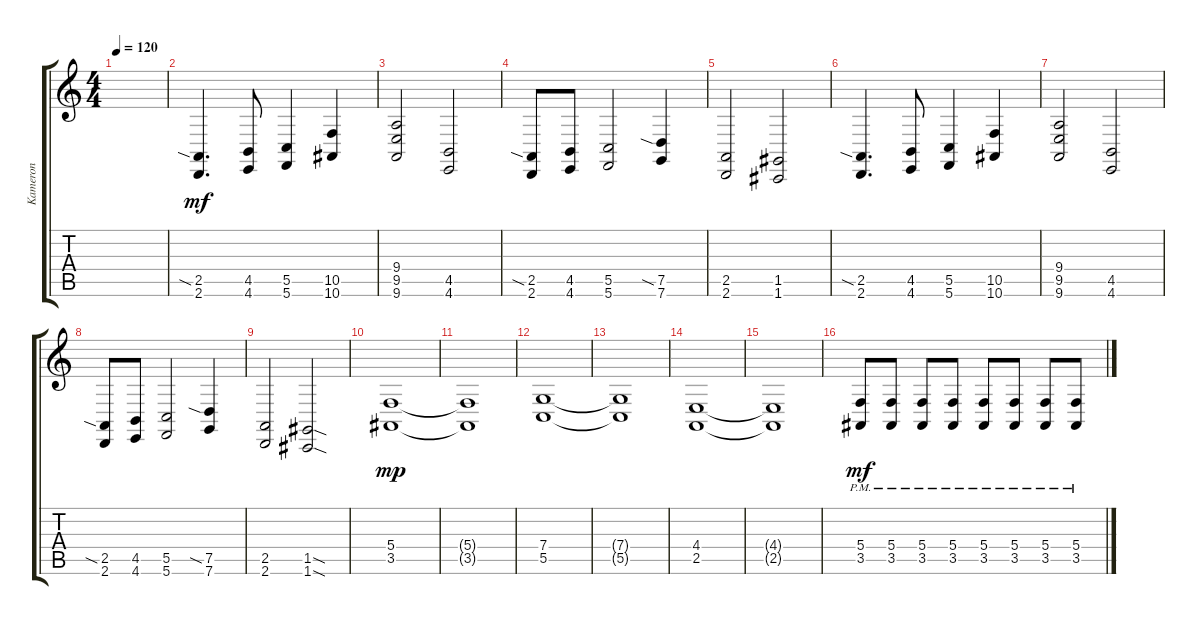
\track ("Kameron" "Kameron") {instrument fx3crystal}
\staff {score tabs}
\tuning (D4 A3 F3 C3 G2 C2) {hide}
\ts (4 4)
\tempo 120
\clef g2
\ks c
|
(2.5{sia} 2.6).4{d dy mf} (4.5 4.6).8 (5.5 5.6).4 (10.5 10.6).4 |
(9.4 9.5 9.6).2 (4.5 4.6).2 |
(2.5{sia} 2.6).8 (4.5 4.6).8 (5.5 5.6).2 (7.5{sia} 7.6).4 |
(2.5 2.6).2 (1.5 1.6).2 |
(2.5{sia} 2.6).4{d} (4.5 4.6).8 (5.5 5.6).4 (10.5 10.6).4 |
(9.4 9.5 9.6).2 (4.5 4.6).2 |
(2.5{sia} 2.6).8 (4.5 4.6).8 (5.5 5.6).2 (7.5{sia} 7.6).4 |
(2.5 2.6).2 (1.5{sod} 1.6{sod}).2 |
(5.4 3.5).1{dy mp} |
(5.4{t} 3.5{t}).1 |
(7.4 5.5).1 |
(7.4{t} 5.5{t}).1 |
(4.4 2.5).1 |
(4.4{t} 2.5{t}).1 |
(5.4{pm} 3.5{pm}).8{dy mf} (5.4{pm} 3.5{pm}).8 (5.4{pm} 3.5{pm}).8 (5.4{pm} 3.5{pm}).8 (5.4{pm} 3.5{pm}).8 (5.4{pm} 3.5{pm}).8 (5.4{pm} 3.5{pm}).8 (5.4{pm} 3.5{pm}).8
